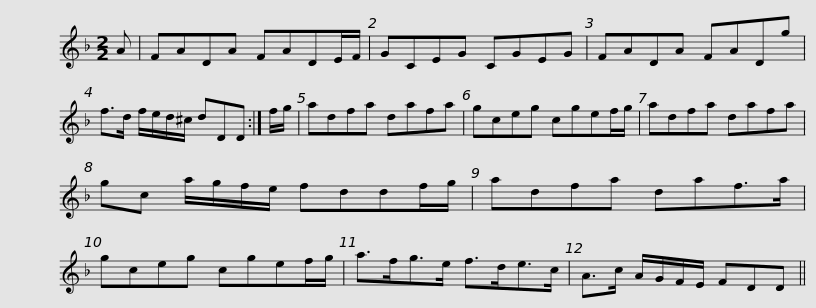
X:1
L:1/8
M:2/2
I:linebreak $
K:Dmin
V:1 treble
V:1
 A | FADA FADE/F/ | GCEG CGEG | FADA FADg | f>d f/e/d/^c/ dDD :| %5
 f/g/ |$ adfa dafa | gceg cgef/g/ | adfa dafa | gc a/g/f/e/ fddf/g/ | %10
 adfa daf>a |$ gceg cgef/g/ | a>fg>e f>de>c | A>c A/G/F/E/ FDD || %14
